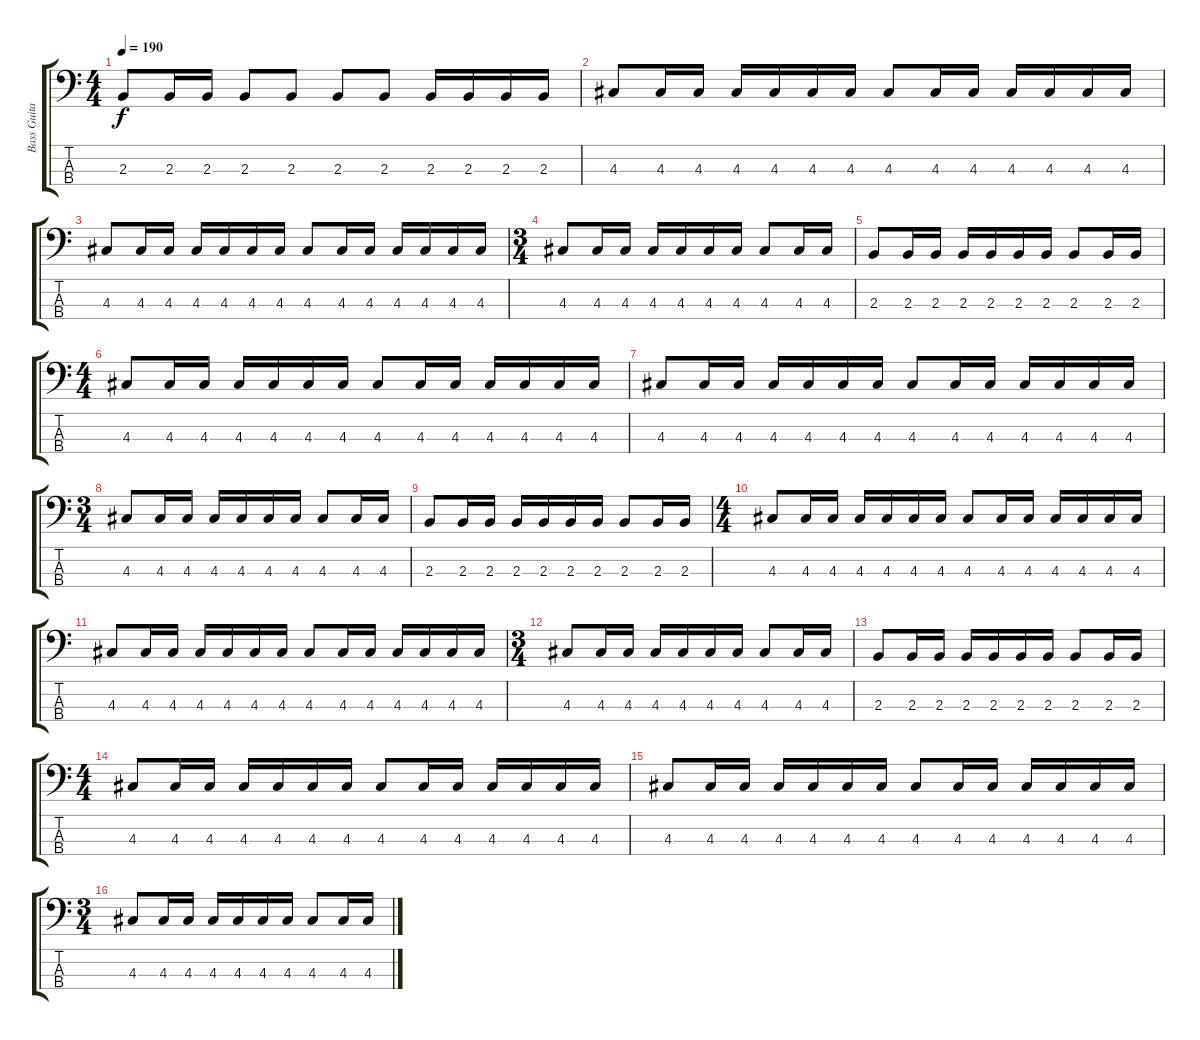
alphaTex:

\track ("Bass Guitar" "Bass Guita") {instrument electricbassfinger}
\staff {score tabs}
\tuning (G2 D2 A1 E1) {hide}
\ts (4 4)
\tempo 190
\clef f4
\ks c
2.3.8{dy f} 2.3.16 2.3.16 2.3.8 2.3.8 2.3.8 2.3.8 2.3.16 2.3.16 2.3.16 2.3.16 |
4.3.8 4.3.16 4.3.16 4.3.16 4.3.16 4.3.16 4.3.16 4.3.8 4.3.16 4.3.16 4.3.16 4.3.16 4.3.16 4.3.16 |
4.3.8 4.3.16 4.3.16 4.3.16 4.3.16 4.3.16 4.3.16 4.3.8 4.3.16 4.3.16 4.3.16 4.3.16 4.3.16 4.3.16 |
\ts (3 4)
4.3.8 4.3.16 4.3.16 4.3.16 4.3.16 4.3.16 4.3.16 4.3.8 4.3.16 4.3.16 |
2.3.8 2.3.16 2.3.16 2.3.16 2.3.16 2.3.16 2.3.16 2.3.8 2.3.16 2.3.16 |
\ts (4 4)
4.3.8 4.3.16 4.3.16 4.3.16 4.3.16 4.3.16 4.3.16 4.3.8 4.3.16 4.3.16 4.3.16 4.3.16 4.3.16 4.3.16 |
4.3.8 4.3.16 4.3.16 4.3.16 4.3.16 4.3.16 4.3.16 4.3.8 4.3.16 4.3.16 4.3.16 4.3.16 4.3.16 4.3.16 |
\ts (3 4)
4.3.8 4.3.16 4.3.16 4.3.16 4.3.16 4.3.16 4.3.16 4.3.8 4.3.16 4.3.16 |
2.3.8 2.3.16 2.3.16 2.3.16 2.3.16 2.3.16 2.3.16 2.3.8 2.3.16 2.3.16 |
\ts (4 4)
4.3.8 4.3.16 4.3.16 4.3.16 4.3.16 4.3.16 4.3.16 4.3.8 4.3.16 4.3.16 4.3.16 4.3.16 4.3.16 4.3.16 |
4.3.8 4.3.16 4.3.16 4.3.16 4.3.16 4.3.16 4.3.16 4.3.8 4.3.16 4.3.16 4.3.16 4.3.16 4.3.16 4.3.16 |
\ts (3 4)
4.3.8 4.3.16 4.3.16 4.3.16 4.3.16 4.3.16 4.3.16 4.3.8 4.3.16 4.3.16 |
2.3.8 2.3.16 2.3.16 2.3.16 2.3.16 2.3.16 2.3.16 2.3.8 2.3.16 2.3.16 |
\ts (4 4)
4.3.8 4.3.16 4.3.16 4.3.16 4.3.16 4.3.16 4.3.16 4.3.8 4.3.16 4.3.16 4.3.16 4.3.16 4.3.16 4.3.16 |
4.3.8 4.3.16 4.3.16 4.3.16 4.3.16 4.3.16 4.3.16 4.3.8 4.3.16 4.3.16 4.3.16 4.3.16 4.3.16 4.3.16 |
\ts (3 4)
4.3.8 4.3.16 4.3.16 4.3.16 4.3.16 4.3.16 4.3.16 4.3.8 4.3.16 4.3.16
